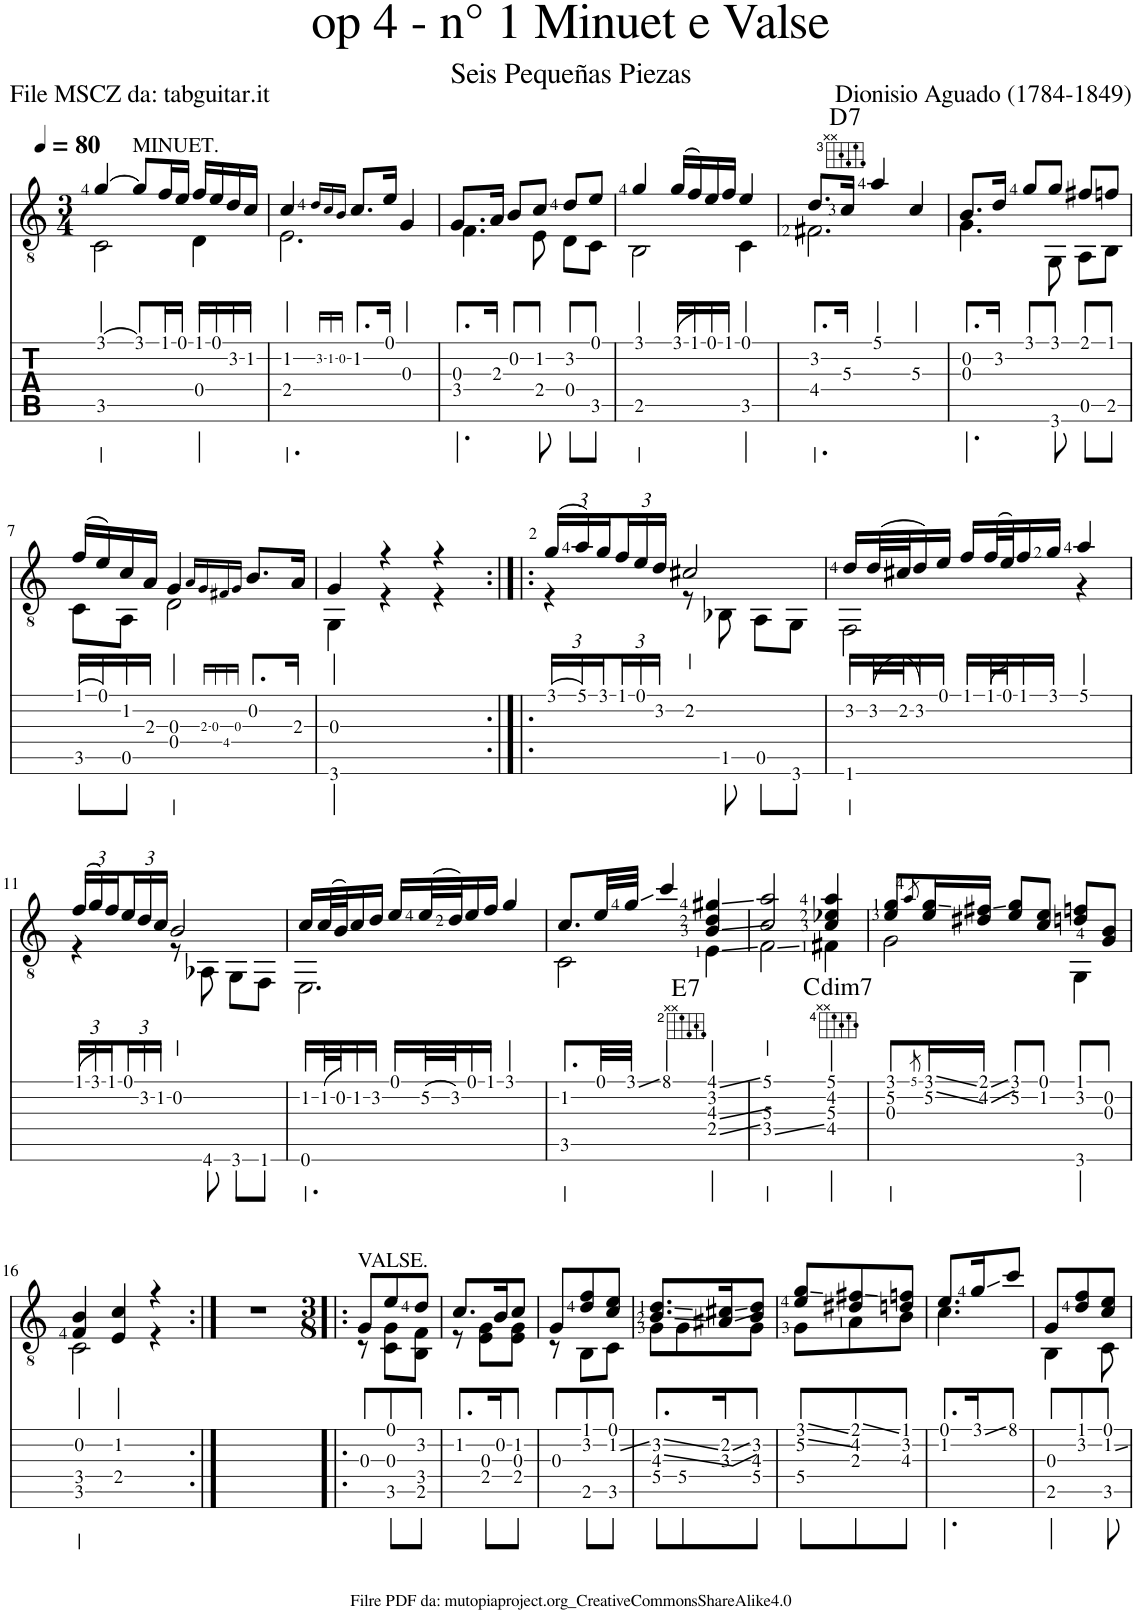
**kern	**harte	**kern	**harte
*part2	*part2	*part1	*part1
*staff2	*	*staff1	*
*I"Chitarra classica (Intavolatura)	*	*I"Guitar	*
*stria6	*	*	*
*	*	*clefGv2	*
*k[]	*	*k[]	*
*M3/4	*	*M3/4	*
*MM80	*	*MM80	*
=1	=1	=1	=1
*^	*	*^	*
[4g/	2C\	.	[4g/	2C\	.
!	!	!	!LO:TX:a:t=MINUET.	!	!
8g/L]	.	.	8g/L]	.	.
16f/L	.	.	16f/L	.	.
16e/JJ	.	.	16e/JJ	.	.
16f/LL	4D\	.	16f/LL	4D\	.
16e/	.	.	16e/	.	.
16d/	.	.	16d/	.	.
16c/JJ	.	.	16c/JJ	.	.
=2	=2	=2	=2	=2	=2
4c/	2.E\	.	4c/	2.E\	.
16qd/LL	.	.	16qd/LL	.	.
16qc/	.	.	16qc/	.	.
16qB/JJ	.	.	16qB/JJ	.	.
8.c/L	.	.	8.c/L	.	.
16e/Jk	.	.	16e/Jk	.	.
4G/	.	.	4G/	.	.
=3	=3	=3	=3	=3	=3
8.G/L	4.F\	.	8.G/L	4.F\	.
16A/Jk	.	.	16A/Jk	.	.
8B/L	.	.	8B/L	.	.
8c/J	8E\	.	8c/J	8E\	.
8d/L	8D\L	.	8d/L	8D\L	.
8e/J	8C\J	.	8e/J	8C\J	.
=4	=4	=4	=4	=4	=4
4g/	2BB\	.	4g/	2BB\	.
(16g/LL	.	.	(16g/LL	.	.
16f/)	.	.	16f/)	.	.
16e/	.	.	16e/	.	.
16f/JJ	.	.	16f/JJ	.	.
4e/	4C\	.	4e/	4C\	.
=5	=5	=5	=5	=5	=5
8.d/L	2.F#X\	.	8.d/L	2.F#X\	.
16c/Jk	.	.	16c/Jk	.	.
4a/	.	.	4a/	.	.
!	!	!	!	!	!LO:H:kt=7
4c/	.	.	4c/	.	D:7
=6	=6	=6	=6	=6	=6
8.B/L	4.G\	.	8.B/L	4.G\	.
16d/Jk	.	.	16d/Jk	.	.
8g/L	.	.	8g/L	.	.
8g/J	8GG\	.	8g/J	8GG\	.
8f#X/L	8AA\L	.	8f#X/L	8AA\L	.
8fn/J	8BB\J	.	8fn/J	8BB\J	.
!!LO:LB:g=z	!!
=7	=7	=7	=7	=7	=7
(16f/LL	8C\L	.	(16f/LL	8C\L	.
16e/)	.	.	16e/)	.	.
16c/	8AA\J	.	16c/	8AA\J	.
16A/JJ	.	.	16A/JJ	.	.
4G/	2D\	.	4G/	2D\	.
16qA/LL	.	.	16qA/LL	.	.
16qG/	.	.	16qG/	.	.
16qF#X/	.	.	16qF#X/	.	.
16qG/JJ	.	.	16qG/JJ	.	.
8.B/L	.	.	8.B/L	.	.
16A/Jk	.	.	16A/Jk	.	.
=8	=8	=8	=8	=8	=8
4G/	4GG\	.	4G/	4GG\	.
4r	4r	.	4r	4r	.
4r	4r	.	4r	4r	.
=9:|!|:	=9:|!|:	=9:|!|:	=9:|!|:	=9:|!|:	=9:|!|:
*Xbrackettup	*	*	*Xbrackettup	*	*
(24g/LL	4r	.	(24g/LL	4r	.
24a/)	.	.	24a/)	.	.
24g/	.	.	24g/	.	.
24f/	.	.	24f/	.	.
24e/	.	.	24e/	.	.
24d/JJ	.	.	24d/JJ	.	.
2c#X/	8r	.	2c#X/	8r	.
.	8BB-X\	.	.	8BB-X\	.
.	8AA\L	.	.	8AA\L	.
.	8GG\J	.	.	8GG\J	.
=10	=10	=10	=10	=10	=10
16d/LL	2FF\	.	16d/LL	2FF\	.
(32d/L	.	.	(32d/L	.	.
32c#X/J	.	.	32c#X/J	.	.
16d/)	.	.	16d/)	.	.
16e/JJ	.	.	16e/JJ	.	.
16f/LL	.	.	16f/LL	.	.
(32f/L	.	.	(32f/L	.	.
32e/J)	.	.	32e/J)	.	.
16f/	.	.	16f/	.	.
16g/JJ	.	.	16g/JJ	.	.
4a/	4r	.	4a/	4r	.
!!LO:LB:g=z	!!
=11	=11	=11	=11	=11	=11
(24f/LL	4r	.	(24f/LL	4r	.
24g/)	.	.	24g/)	.	.
24f/	.	.	24f/	.	.
24e/	.	.	24e/	.	.
24d/	.	.	24d/	.	.
24c/JJ	.	.	24c/JJ	.	.
2B/	8r	.	2B/	8r	.
.	8AA-X\	.	.	8AA-X\	.
.	8GG\L	.	.	8GG\L	.
.	8FF\J	.	.	8FF\J	.
=12	=12	=12	=12	=12	=12
16c/LL	2.EE\	.	16c/LL	2.EE\	.
(32c/L	.	.	(32c/L	.	.
32B/J)	.	.	32B/J)	.	.
16c/	.	.	16c/	.	.
16d/JJ	.	.	16d/JJ	.	.
16e/LL	.	.	16e/LL	.	.
(32e/L	.	.	(32e/L	.	.
32d/J)	.	.	32d/J)	.	.
16e/	.	.	16e/	.	.
16f/JJ	.	.	16f/JJ	.	.
4g/	.	.	4g/	.	.
=13	=13	=13	=13	=13	=13
8.c/L	2C\	.	8.c/L	2C\	.
32e/LL	.	.	32e/LL	.	.
32g/JJJ	.	.	32g/JJJ	.	.
4cc/	.	.	4cc/	.	.
!	!	!LO:H:kt=7	!	!	!
4B/ 4d/ 4g#X/	4E\	E:7	4B/ 4d/ 4g#X/	4E\	.
=14	=14	=14	=14	=14	=14
2c/ 2a/	2F\	.	2c/ 2a/	2F\	.
!	!	!LO:H:kt=dim7	!	!	!
4c/ 4e-X/ 4a/	4F#X\	C:dim7	4c/ 4e-X/ 4a/	4F#X\	.
=15	=15	=15	=15	=15	=15
8e/ 8g/L	2G\	.	8e/ 8g/L	2G\	.
8qa/	.	.	8qa/	.	.
16e/ 16g/L	.	.	16e/ 16g/L	.	.
16d#X/ 16f#X/JJ	.	.	16d#X/ 16f#X/JJ	.	.
8e/ 8g/L	.	.	8e/ 8g/L	.	.
8c/ 8e/J	.	.	8c/ 8e/J	.	.
8dn/ 8fn/L	4GG\	.	8dn/ 8fn/L	4GG\	.
8G/ 8B/J	.	.	8G/ 8B/J	.	.
!!LO:LB:g=z	!!
=16	=16	=16	=16	=16	=16
4F/ 4B/	2C\	.	4F/ 4B/	2C\	.
4E/ 4c/	.	.	4E/ 4c/	.	.
4r	4r	.	4r	4r	.
*v	*v	*	*	*	*
*	*	*v	*v	*
=17:|!	=17:|!	=17:|!	=17:|!
2.r	.	2.r	.
=18!|:	=18!|:	=18!|:	=18!|:
*M3/8	*	*M3/8	*
*^	*	*^	*
!	!	!	!LO:TX:a:t=VALSE.	!	!
8G/L	8r	.	8G/L	8r	.
8e/	8C\ 8G\L	.	8e/	8C\ 8G\L	.
8d/J	8BB\ 8F\J	.	8d/J	8BB\ 8F\J	.
=19	=19	=19	=19	=19	=19
8.c/L	8r	.	8.c/L	8r	.
.	8E\ 8G\L	.	.	8E\ 8G\L	.
16B/K	.	.	16B/K	.	.
8c/J	8E\ 8G\J	.	8c/J	8E\ 8G\J	.
=20	=20	=20	=20	=20	=20
8G/L	8r	.	8G/L	8r	.
8d/ 8f/	8BB\L	.	8d/ 8f/	8BB\L	.
8c/ 8e/J	8C\J	.	8c/ 8e/J	8C\J	.
=21	=21	=21	=21	=21	=21
8.B/ 8.d/L	8G\L	.	8.B/ 8.d/L	8G\L	.
.	8G\	.	.	8G\	.
16A#X/ 16c#X/K	.	.	16A#X/ 16c#X/K	.	.
8B/ 8d/J	8G\J	.	8B/ 8d/J	8G\J	.
=22	=22	=22	=22	=22	=22
8e/ 8g/L	8G\L	.	8e/ 8g/L	8G\L	.
8d#X/ 8f#X/	8A\	.	8d#X/ 8f#X/	8A\	.
8dn/ 8fn/J	8B\J	.	8dn/ 8fn/J	8B\J	.
=23	=23	=23	=23	=23	=23
8.e/L	4.c\	.	8.e/L	4.c\	.
16g/K	.	.	16g/K	.	.
8cc/J	.	.	8cc/J	.	.
=24	=24	=24	=24	=24	=24
8G/L	4BB\	.	8G/L	4BB\	.
8d/ 8f/	.	.	8d/ 8f/	.	.
8c/ 8e/J	8C\	.	8c/ 8e/J	8C\	.
*v	*v	*	*	*	*
*	*	*v	*v	*
=	=	=	=
*-	*-	*-	*-
